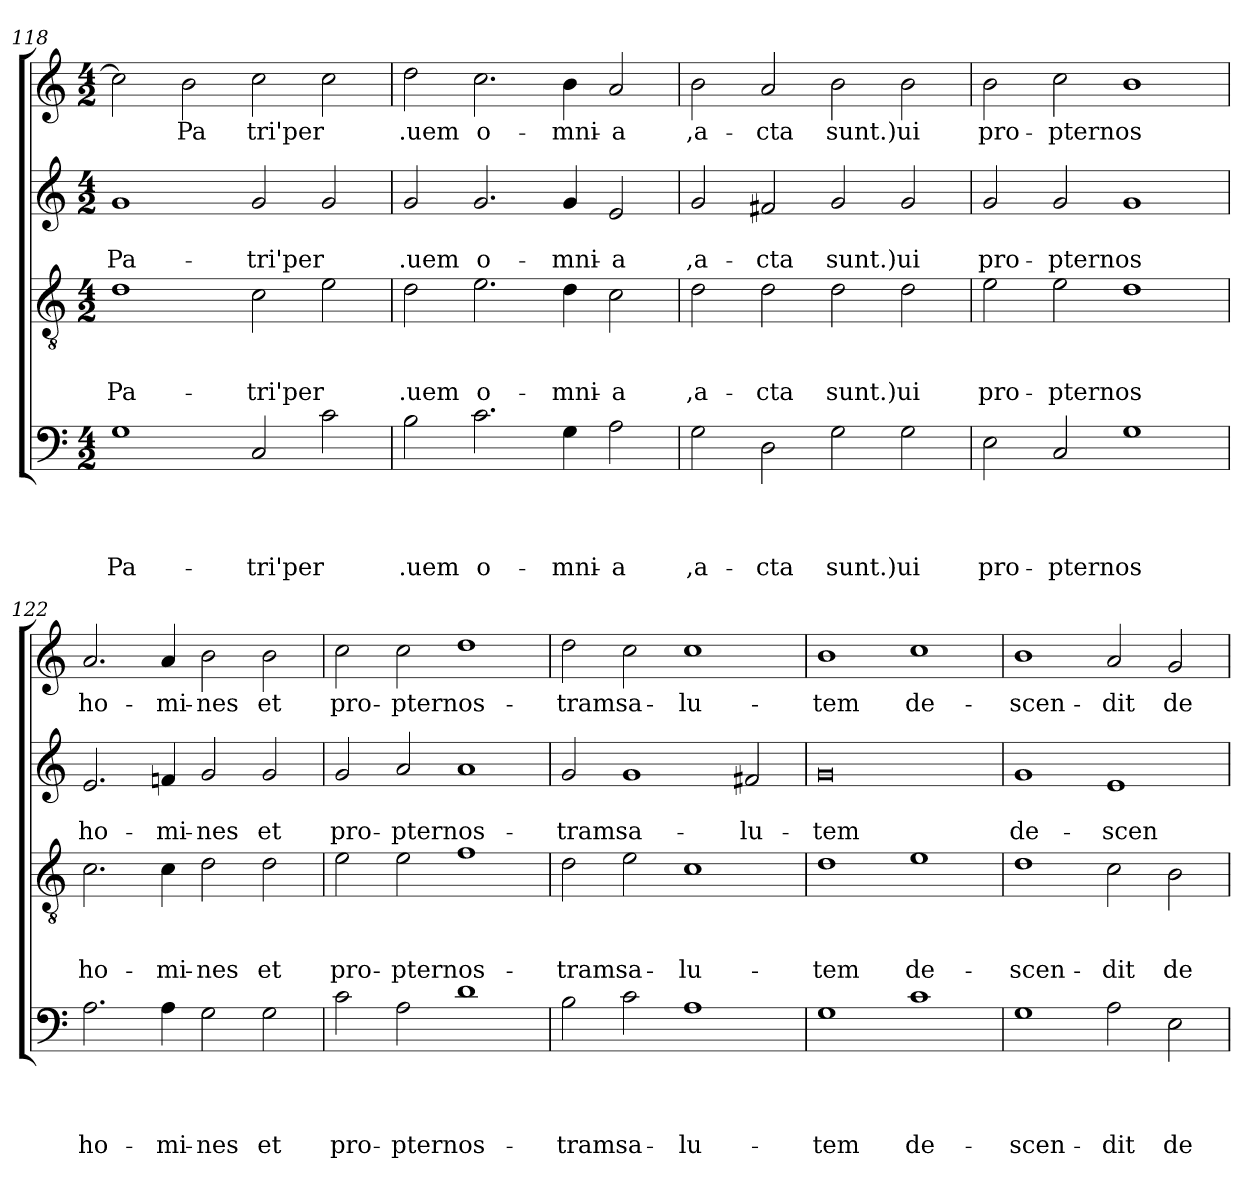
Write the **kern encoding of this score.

**kern	**text	**text	**text	**text	**kern	**text	**text	**text	**kern	**text	**text	**kern	**text
*part4	*part4	*part4	*part4	*part4	*part3	*part3	*part3	*part3	*part2	*part2	*part2	*part1	*part1
*staff4	*staff4	*staff4	*staff4	*staff4	*staff3	*staff3	*staff3	*staff3	*staff2	*staff2	*staff2	*staff1	*staff1
*clefF4	*	*	*	*	*clefGv2	*	*	*	*clefG2	*	*	*clefG2	*
*k[]	*	*	*	*	*k[]	*	*	*	*k[]	*	*	*k[]	*
*C:	*	*	*	*	*C:	*	*	*	*C:	*	*	*C:	*
*M4/2	*	*	*	*	*M4/2	*	*	*	*M4/2	*	*	*M4/2	*
=118	=118	=118	=118	=118	=118	=118	=118	=118	=118	=118	=118	=118	=118
!	!	!	!	!LO:LY:b	!	!	!	!LO:LY:b	!	!	!LO:LY:b	!	!
1G	.	.	.	Pa-	1d	.	.	Pa-	1g	.	Pa-	2cc\]	.
!	!	!	!	!	!	!	!	!	!	!	!	!	!LO:LY:b
.	.	.	.	.	.	.	.	.	.	.	.	2b\	Pa
!	!	!	!	!LO:LY:b	!	!	!	!LO:LY:b	!	!	!LO:LY:b	!	!LO:LY:b
2C/	.	.	.	-tri'per	2c\	.	.	-tri'per	2g/	.	-tri'per	2cc\	tri'per
2c\	.	.	.	.	2e\	.	.	.	2g/	.	.	2cc\	.
=119	=119	=119	=119	=119	=119	=119	=119	=119	=119	=119	=119	=119	=119
!	!	!	!	!LO:LY:b	!	!	!	!LO:LY:b	!	!	!LO:LY:b	!	!LO:LY:b
2B\	.	.	.	.uem	2d\	.	.	.uem	2g/	.	.uem	2dd\	.uem
!	!	!	!	!LO:LY:b	!	!	!	!LO:LY:b	!	!	!LO:LY:b	!	!LO:LY:b
2.c\	.	.	.	o-	2.e\	.	.	o-	2.g/	.	o-	2.cc\	o-
!	!	!	!	!LO:LY:b	!	!	!	!LO:LY:b	!	!	!LO:LY:b	!	!LO:LY:b
4G\	.	.	.	-mni-	4d\	.	.	-mni-	4g/	.	-mni-	4b\	-mni-
!	!	!	!	!LO:LY:b	!	!	!	!LO:LY:b	!	!	!LO:LY:b	!	!LO:LY:b
2A\	.	.	.	-a	2c\	.	.	-a	2e/	.	-a	2a/	-a
=120	=120	=120	=120	=120	=120	=120	=120	=120	=120	=120	=120	=120	=120
!	!	!	!	!LO:LY:b	!	!	!	!LO:LY:b	!	!	!LO:LY:b	!	!LO:LY:b
2G\	.	.	.	,a-	2d\	.	.	,a-	2g/	.	,a-	2b\	,a-
!	!	!	!	!LO:LY:b	!	!	!	!LO:LY:b	!	!	!LO:LY:b	!	!LO:LY:b
2D\	.	.	.	-cta	2d\	.	.	-cta	2f#X/	.	-cta	2a/	-cta
!	!	!	!	!LO:LY:b	!	!	!	!LO:LY:b	!	!	!LO:LY:b	!	!LO:LY:b
2G\	.	.	.	sunt.)ui	2d\	.	.	sunt.)ui	2g/	.	sunt.)ui	2b\	sunt.)ui
2G\	.	.	.	.	2d\	.	.	.	2g/	.	.	2b\	.
=121	=121	=121	=121	=121	=121	=121	=121	=121	=121	=121	=121	=121	=121
!	!	!	!	!LO:LY:b	!	!	!	!LO:LY:b	!	!	!LO:LY:b	!	!LO:LY:b
2E\	.	.	.	pro-	2e\	.	.	pro-	2g/	.	pro-	2b\	pro-
!	!	!	!	!LO:LY:b	!	!	!	!LO:LY:b	!	!	!LO:LY:b	!	!LO:LY:b
2C/	.	.	.	-pternos	2e\	.	.	-pternos	2g/	.	-pternos	2cc\	-pternos
1G	.	.	.	.	1d	.	.	.	1g	.	.	1b	.
!!LO:LB:g=z
=122	=122	=122	=122	=122	=122	=122	=122	=122	=122	=122	=122	=122	=122
!	!	!	!	!LO:LY:b	!	!	!	!LO:LY:b	!	!	!LO:LY:b	!	!LO:LY:b
2.A\	.	.	.	ho-	2.c\	.	.	ho-	2.e/	.	ho-	2.a/	ho-
!	!	!	!	!LO:LY:b	!	!	!	!LO:LY:b	!	!	!LO:LY:b	!	!LO:LY:b
4A\	.	.	.	-mi-	4c\	.	.	-mi-	4fn/	.	-mi-	4a/	-mi-
!	!	!	!	!LO:LY:b	!	!	!	!LO:LY:b	!	!	!LO:LY:b	!	!LO:LY:b
2G\	.	.	.	-nes	2d\	.	.	-nes	2g/	.	-nes	2b\	-nes
!	!	!	!	!LO:LY:b	!	!	!	!LO:LY:b	!	!	!LO:LY:b	!	!LO:LY:b
2G\	.	.	.	et	2d\	.	.	et	2g/	.	et	2b\	et
=123	=123	=123	=123	=123	=123	=123	=123	=123	=123	=123	=123	=123	=123
!	!	!	!	!LO:LY:b	!	!	!	!LO:LY:b	!	!	!LO:LY:b	!	!LO:LY:b
2c\	.	.	.	pro-	2e\	.	.	pro-	2g/	.	pro-	2cc\	pro-
!	!	!	!	!LO:LY:b	!	!	!	!LO:LY:b	!	!	!LO:LY:b	!	!LO:LY:b
2A\	.	.	.	-pternos-	2e\	.	.	-pternos-	2a/	.	-pternos-	2cc\	-pternos-
1d	.	.	.	.	1f	.	.	.	1a	.	.	1dd	.
=124	=124	=124	=124	=124	=124	=124	=124	=124	=124	=124	=124	=124	=124
!	!	!	!	!LO:LY:b	!	!	!	!LO:LY:b	!	!	!LO:LY:b	!	!LO:LY:b
2B\	.	.	.	-tramsa-	2d\	.	.	-tramsa-	2g/	.	-tramsa-	2dd\	-tramsa-
2c\	.	.	.	.	2e\	.	.	.	1g	.	.	2cc\	.
!	!	!	!	!LO:LY:b	!	!	!	!LO:LY:b	!	!	!	!	!LO:LY:b
1A	.	.	.	-lu-	1c	.	.	-lu-	.	.	.	1cc	-lu-
!	!	!	!	!	!	!	!	!	!	!	!LO:LY:b	!	!
.	.	.	.	.	.	.	.	.	2f#X/	.	-lu-	.	.
=125	=125	=125	=125	=125	=125	=125	=125	=125	=125	=125	=125	=125	=125
!	!	!	!	!LO:LY:b	!	!	!	!LO:LY:b	!	!	!LO:LY:b	!	!LO:LY:b
1G	.	.	.	-tem	1d	.	.	-tem	0g	.	-tem	1b	-tem
!	!	!	!	!LO:LY:b	!	!	!	!LO:LY:b	!	!	!	!	!LO:LY:b
1c	.	.	.	de-	1e	.	.	de-	.	.	.	1cc	de-
=126	=126	=126	=126	=126	=126	=126	=126	=126	=126	=126	=126	=126	=126
!	!	!	!	!LO:LY:b	!	!	!	!LO:LY:b	!	!	!LO:LY:b	!	!LO:LY:b
1G	.	.	.	-scen-	1d	.	.	-scen-	1g	.	de-	1b	-scen-
!	!	!	!	!LO:LY:b	!	!	!	!LO:LY:b	!	!	!LO:LY:b	!	!LO:LY:b
2A\	.	.	.	-dit	2c\	.	.	-dit	1e	.	-scen-	2a/	-dit
!	!	!	!	!LO:LY:b	!	!	!	!LO:LY:b	!	!	!	!	!LO:LY:b
2E\	.	.	.	de	2B\	.	.	de	.	.	.	2g/	de
=	=	=	=	=	=	=	=	=	=	=	=	=	=
*-	*-	*-	*-	*-	*-	*-	*-	*-	*-	*-	*-	*-	*-
